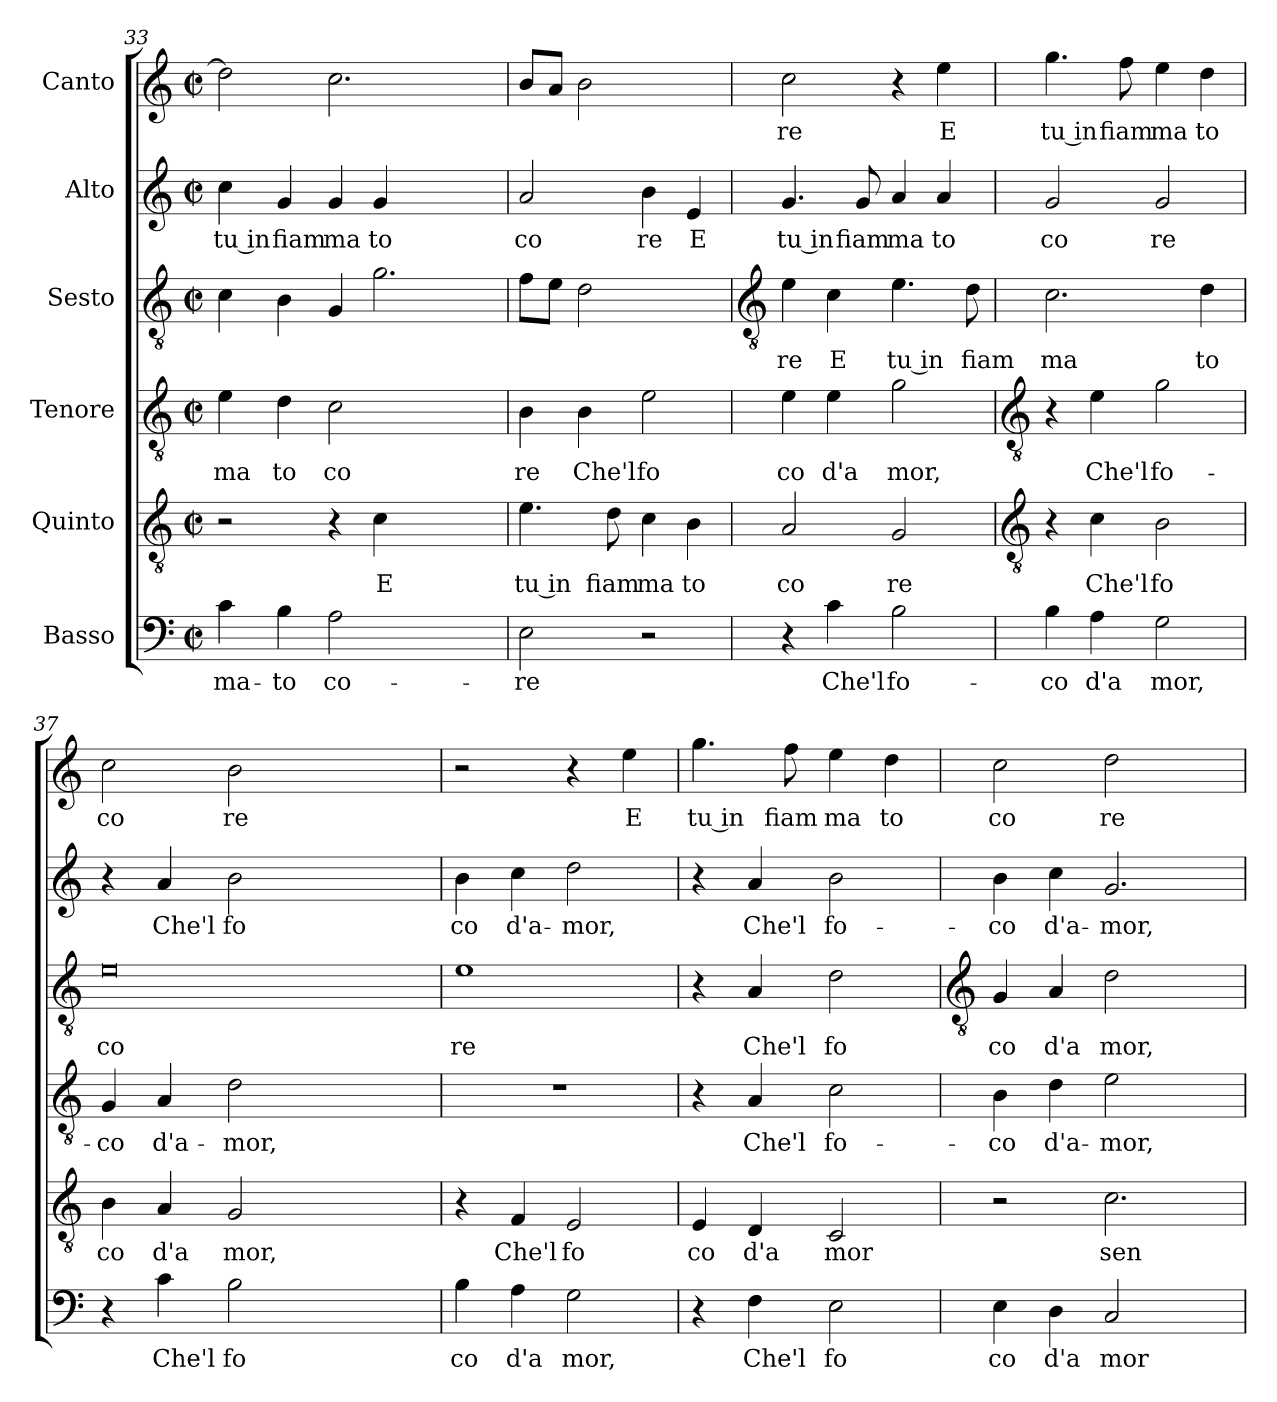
**kern	**text	**kern	**text	**kern	**text	**kern	**text	**kern	**text	**kern	**text
*part6	*part6	*part5	*part5	*part4	*part4	*part3	*part3	*part2	*part2	*part1	*part1
*staff6	*staff6	*staff5	*staff5	*staff4	*staff4	*staff3	*staff3	*staff2	*staff2	*staff1	*staff1
*I"Basso	*	*I"Quinto	*	*I"Tenore	*	*I"Sesto	*	*I"Alto	*	*I"Canto	*
*clefF4	*	*clefGv2	*	*clefGv2	*	*clefGv2	*	*clefG2	*	*clefG2	*
*k[]	*	*k[]	*	*k[]	*	*k[]	*	*k[]	*	*k[]	*
*C:	*	*C:	*	*C:	*	*C:	*	*C:	*	*C:	*
*M2/2	*	*M2/2	*	*M2/2	*	*M2/2	*	*M2/2	*	*M2/2	*
*met(c|)	*	*met(c|)	*	*met(c|)	*	*met(c|)	*	*met(c|)	*	*met(c|)	*
=33A	=33A	=33A	=33A	=33A	=33A	=33A	=33A	=33A	=33A	=33A	=33A
!	!LO:LY:b	!	!	!	!LO:LY:b	!	!	!	!LO:LY:b	!	!
4c\	-ma-	2r	.	4e\	ma	4c\	.	4cc\	tu in	2dd\]	.
!	!LO:LY:b	!	!	!	!LO:LY:b	!	!	!	!LO:LY:b	!	!
4B\	-to	.	.	4d\	to	4B\	.	4g/	fiam	.	.
!	!LO:LY:b	!	!	!	!LO:LY:b	!	!	!	!LO:LY:b	!	!
2A\	co-	4r	.	2c\	co	4G/	.	4g/	ma	2.cc\	.
!	!	!	!LO:LY:b	!	!	!	!	!	!LO:LY:b	!	!
.	.	4c\	E	.	.	2.g\	.	4g/	to	.	.
2ryy	.	2ryy	.	2ryy	.	.	.	2ryy	.	.	.
.	.	.	.	.	.	.	.	.	.	4ryy	.
=34A	=34A	=34A	=34A	=34A	=34A	=34A	=34A	=34A	=34A	=34A	=34A
!	!LO:LY:b	!	!LO:LY:b	!	!LO:LY:b	!	!	!	!LO:LY:b	!	!
2E\	-re	4.e\	tu in	4B\	re	8f\L	.	2a/	co	8b/L	.
.	.	.	.	.	.	8e\J	.	.	.	8a/J	.
!	!	!	!	!	!LO:LY:b	!	!	!	!	!	!
.	.	.	.	4B\	Che'l	2d\	.	.	.	2b\	.
!	!	!	!LO:LY:b	!	!	!	!	!	!	!	!
.	.	8d\	fiam	.	.	.	.	.	.	.	.
!	!	!	!LO:LY:b	!	!LO:LY:b	!	!	!	!LO:LY:b	!	!
2r	.	4c\	ma	2e\	fo	.	.	4b\	re	.	.
!	!	!	!LO:LY:b	!	!	!	!	!	!LO:LY:b	!	!
.	.	4B\	to	.	.	4ryy	.	4e/	E	4ryy	.
!!LO:LB:g=z
=35	=35	=35	=35	=35	=35	=35	=35	=35	=35	=35	=35
*	*	*	*	*	*	*clefGv2	*	*	*	*	*
!	!	!	!LO:LY:b	!	!LO:LY:b	!	!LO:LY:b	!	!LO:LY:b	!	!LO:LY:b
4r	.	2A/	co	4e\	co	4e\	re	4.g/	tu in	2cc\	re
!	!LO:LY:b	!	!	!	!LO:LY:b	!	!LO:LY:b	!	!	!	!
4c\	Che'l	.	.	4e\	d'a	4c\	E	.	.	.	.
!	!	!	!	!	!	!	!	!	!LO:LY:b	!	!
.	.	.	.	.	.	.	.	8g/	fiam	.	.
!	!LO:LY:b	!	!LO:LY:b	!	!LO:LY:b	!	!LO:LY:b	!	!LO:LY:b	!	!
2B\	fo-	2G/	re	2g\	mor,	4.e\	tu in	4a/	ma	4r	.
!	!	!	!	!	!	!	!	!	!LO:LY:b	!	!LO:LY:b
.	.	.	.	.	.	.	.	4a/	to	4ee\	E
!	!	!	!	!	!	!	!LO:LY:b	!	!	!	!
.	.	.	.	.	.	8d\	fiam	.	.	.	.
!!LO:LB:g=z
=36A	=36A	=36A	=36A	=36A	=36A	=36A	=36A	=36A	=36A	=36A	=36A
*	*	*clefGv2	*	*clefGv2	*	*	*	*	*	*	*
!	!LO:LY:b	!	!	!	!	!	!LO:LY:b	!	!LO:LY:b	!	!LO:LY:b
4B\	-co	4r	.	4r	.	2.c\	ma	2g/	co	4.gg\	tu in
!	!LO:LY:b	!	!LO:LY:b	!	!LO:LY:b	!	!	!	!	!	!
4A\	d'a	4c\	Che'l	4e\	Che'l	.	.	.	.	.	.
!	!	!	!	!	!	!	!	!	!	!	!LO:LY:b
.	.	.	.	.	.	.	.	.	.	8ff\	fiam
!	!LO:LY:b	!	!LO:LY:b	!	!LO:LY:b	!	!	!	!LO:LY:b	!	!LO:LY:b
2G\	mor,	2B\	fo	2g\	fo-	.	.	2g/	re	4ee\	ma
!	!	!	!	!	!	!	!LO:LY:b	!	!	!	!LO:LY:b
.	.	.	.	.	.	4d\	to	.	.	4dd\	to
=37	=37	=37	=37	=37	=37	=37	=37	=37	=37	=37	=37
!	!	!	!LO:LY:b	!	!LO:LY:b	!	!LO:LY:b	!	!	!	!LO:LY:b
4r	.	4B\	co	4G/	-co	0e	co	4r	.	2cc\	co
!	!LO:LY:b	!	!LO:LY:b	!	!LO:LY:b	!	!	!	!LO:LY:b	!	!
4c\	Che'l	4A/	d'a	4A/	d'a-	.	.	4a/	Che'l	.	.
!	!LO:LY:b	!	!LO:LY:b	!	!LO:LY:b	!	!	!	!LO:LY:b	!	!LO:LY:b
2B\	fo	2G/	mor,	2d\	-mor,	.	.	2b\	fo	2b\	re
1ryy	.	1ryy	.	1ryy	.	.	.	1ryy	.	1ryy	.
!!LO:LB:g=z
=37A	=37A	=37A	=37A	=37A	=37A	=37A	=37A	=37A	=37A	=37A	=37A
!	!LO:LY:b	!	!	!	!	!	!LO:LY:b	!	!LO:LY:b	!	!
4B\	co	4r	.	1r	.	1e	re	4b\	co	2r	.
!	!LO:LY:b	!	!LO:LY:b	!	!	!	!	!	!LO:LY:b	!	!
4A\	d'a	4F/	Che'l	.	.	.	.	4cc\	d'a-	.	.
!	!LO:LY:b	!	!LO:LY:b	!	!	!	!	!	!LO:LY:b	!	!
2G\	mor,	2E/	fo	.	.	.	.	2dd\	-mor,	4r	.
!	!	!	!	!	!	!	!	!	!	!	!LO:LY:b
.	.	.	.	.	.	.	.	.	.	4ee\	E
=38	=38	=38	=38	=38	=38	=38	=38	=38	=38	=38	=38
!	!	!	!LO:LY:b	!	!	!	!	!	!	!	!LO:LY:b
4r	.	4E/	co	4r	.	4r	.	4r	.	4.gg\	tu in
!	!LO:LY:b	!	!LO:LY:b	!	!LO:LY:b	!	!LO:LY:b	!	!LO:LY:b	!	!
4F\	Che'l	4D/	d'a	4A/	Che'l	4A/	Che'l	4a/	Che'l	.	.
!	!	!	!	!	!	!	!	!	!	!	!LO:LY:b
.	.	.	.	.	.	.	.	.	.	8ff\	fiam
!	!LO:LY:b	!	!LO:LY:b	!	!LO:LY:b	!	!LO:LY:b	!	!LO:LY:b	!	!LO:LY:b
2E\	fo	2C/	mor	2c\	fo-	2d\	fo	2b\	fo-	4ee\	ma
!	!	!	!	!	!	!	!	!	!	!	!LO:LY:b
.	.	.	.	.	.	.	.	.	.	4dd\	to
!!LO:LB:g=z
=39	=39	=39	=39	=39	=39	=39	=39	=39	=39	=39	=39
*	*	*	*	*	*	*clefGv2	*	*	*	*	*
!	!LO:LY:b	!	!	!	!LO:LY:b	!	!LO:LY:b	!	!LO:LY:b	!	!LO:LY:b
4E\	co	2r	.	4B\	-co	4G/	co	4b\	-co	2cc\	co
!	!LO:LY:b	!	!	!	!LO:LY:b	!	!LO:LY:b	!	!LO:LY:b	!	!
4D\	d'a	.	.	4d\	d'a-	4A/	d'a	4cc\	d'a-	.	.
!	!LO:LY:b	!	!LO:LY:b	!	!LO:LY:b	!	!LO:LY:b	!	!LO:LY:b	!	!LO:LY:b
2C/	mor	2.c\	sen	2e\	-mor,	2d\	mor,	2.g/	-mor,	2dd\	re
4ryy	.	.	.	4ryy	.	4ryy	.	.	.	4ryy	.
=	=	=	=	=	=	=	=	=	=	=	=
*-	*-	*-	*-	*-	*-	*-	*-	*-	*-	*-	*-
